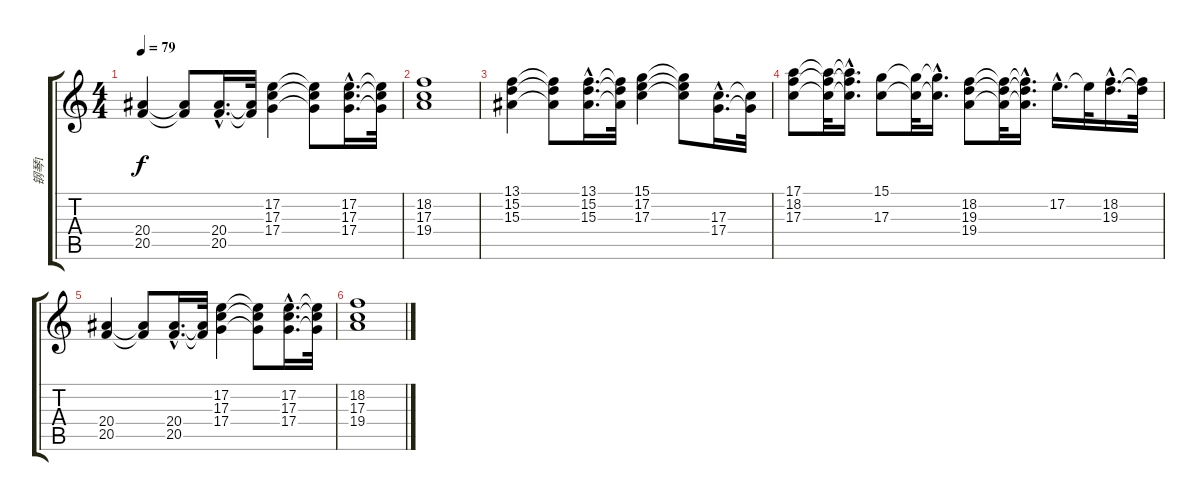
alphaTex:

\track ("钢琴1" "钢琴1") {instrument electricgrandpiano}
\staff {score tabs}
\tuning (E4 B3 G3 D3 A2 E2) {hide}
\ts (4 4)
\tempo 79
\clef g2
\ks c
(20.4 20.5).4{dy f} (20.4{t} 20.5{t}).8 (20.4{hac} 20.5{hac}).16{d} (20.4{t} 20.5{t}).32 (17.2 17.3 17.4).4 (17.2{t} 17.3{t} 17.4{t}).8 (17.2{hac} 17.3{hac} 17.4{hac}).16{d} (17.2{t} 17.3{t} 17.4{t}).32 |
(18.2 17.3 19.4).1 |
(13.1 15.2 15.3).4 (13.1{t} 15.2{t} 15.3{t}).8 (13.1{hac} 15.2{hac} 15.3{hac}).16{d} (13.1{t} 15.2{t} 15.3{t}).32 (15.1 17.2 17.3).4 (15.1{t} 17.2{t} 17.3{t}).8 (17.3{hac} 17.4{hac}).16{d} (17.3{t} 17.4{t}).32 |
(17.1 18.2 17.3).8 (17.1{t} 18.2{t} 17.3{t}).32 (17.1{hac t} 18.2{hac t} 17.3{hac t}).16{d} (15.1 17.3).8 (15.1{t} 17.3{t}).32 (15.1{hac t} 17.3{hac t}).16{d} (18.2 19.3 19.4).8 (18.2{t} 19.3{t} 19.4{t}).32 (18.2{hac t} 19.3{hac t} 19.4{hac t}).16{d} 17.2{hac}.16{d} 17.2{t}.32 (18.2{hac} 19.3{hac}).16{d} (18.2{t} 19.3{t}).32 |
(20.4 20.5).4 (20.4{t} 20.5{t}).8 (20.4{hac} 20.5{hac}).16{d} (20.4{t} 20.5{t}).32 (17.2 17.3 17.4).4 (17.2{t} 17.3{t} 17.4{t}).8 (17.2{hac} 17.3{hac} 17.4{hac}).16{d} (17.2{t} 17.3{t} 17.4{t}).32 |
(18.2 17.3 19.4).1
